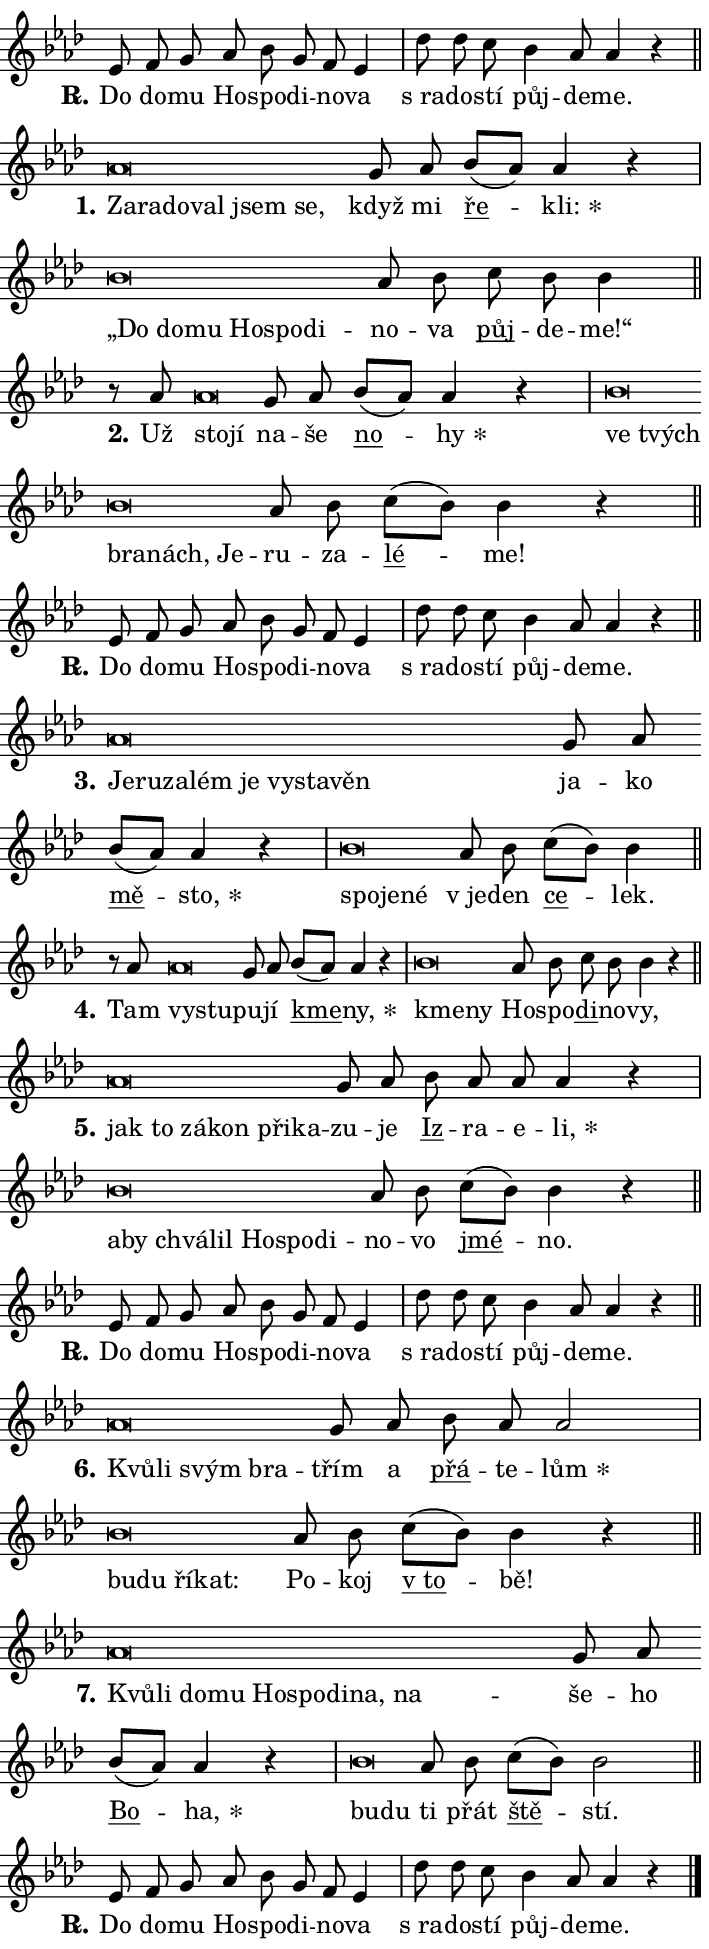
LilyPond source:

\version "2.24.0"
\header { tagline = "" }
\paper {
  indent = 0\cm
  top-margin = 0\cm
  right-margin = 0.13\cm % to fit lyric hyphens
  bottom-margin = 0\cm
  left-margin = 0\cm
  paper-width = 12\cm
  page-breaking = #ly:one-page-breaking
  system-system-spacing.basic-distance = #11
  score-system-spacing.basic-distance = #11
  ragged-last = ##f
}


%% Author: Thomas Morley
%% https://lists.gnu.org/archive/html/lilypond-user/2020-05/msg00002.html
#(define (line-position grob)
"Returns position of @var[grob} in current system:
   @code{'start}, if at first time-step
   @code{'end}, if at last time-step
   @code{'middle} otherwise
"
  (let* ((col (ly:item-get-column grob))
         (ln (ly:grob-object col 'left-neighbor))
         (rn (ly:grob-object col 'right-neighbor))
         (col-to-check-left (if (ly:grob? ln) ln col))
         (col-to-check-right (if (ly:grob? rn) rn col))
         (break-dir-left
           (and
             (ly:grob-property col-to-check-left 'non-musical #f)
             (ly:item-break-dir col-to-check-left)))
         (break-dir-right
           (and
             (ly:grob-property col-to-check-right 'non-musical #f)
             (ly:item-break-dir col-to-check-right))))
        (cond ((eqv? 1 break-dir-left) 'start)
              ((eqv? -1 break-dir-right) 'end)
              (else 'middle))))

#(define (tranparent-at-line-position vctor)
  (lambda (grob)
  "Relying on @code{line-position} select the relevant enry from @var{vctor}.
Used to determine transparency,"
    (case (line-position grob)
      ((end) (not (vector-ref vctor 0)))
      ((middle) (not (vector-ref vctor 1)))
      ((start) (not (vector-ref vctor 2))))))

noteHeadBreakVisibility =
#(define-music-function (break-visibility)(vector?)
"Makes @code{NoteHead}s transparent relying on @var{break-visibility}"
#{
  \override NoteHead.transparent =
    #(tranparent-at-line-position break-visibility)
#})

#(define delete-ledgers-for-transparent-note-heads
  (lambda (grob)
    "Reads whether a @code{NoteHead} is transparent.
If so this @code{NoteHead} is removed from @code{'note-heads} from
@var{grob}, which is supposed to be @code{LedgerLineSpanner}.
As a result ledgers are not printed for this @code{NoteHead}"
    (let* ((nhds-array (ly:grob-object grob 'note-heads))
           (nhds-list
             (if (ly:grob-array? nhds-array)
                 (ly:grob-array->list nhds-array)
                 '()))
           ;; Relies on the transparent-property being done before
           ;; Staff.LedgerLineSpanner.after-line-breaking is executed.
           ;; This is fragile ...
           (to-keep
             (remove
               (lambda (nhd)
                 (ly:grob-property nhd 'transparent #f))
               nhds-list)))
      ;; TODO find a better method to iterate over grob-arrays, similiar
      ;; to filter/remove etc for lists
      ;; For now rebuilt from scratch
      (set! (ly:grob-object grob 'note-heads)  '())
      (for-each
        (lambda (nhd)
          (ly:pointer-group-interface::add-grob grob 'note-heads nhd))
        to-keep))))

squashNotes = {
  \override NoteHead.X-extent = #'(-0.2 . 0.2)
  \override NoteHead.Y-extent = #'(-0.75 . 0)
  \override NoteHead.stencil =
    #(lambda (grob)
       (let ((pos (ly:grob-property grob 'staff-position)))
         (begin
           (if (< pos -7) (display "ERROR: Lower brevis then expected\n") (display ""))
           (if (<= pos -6) ly:text-interface::print ly:note-head::print))))
}
unSquashNotes = {
  \revert NoteHead.X-extent
  \revert NoteHead.Y-extent
  \revert NoteHead.stencil
}

hideNotes = \noteHeadBreakVisibility #begin-of-line-visible
unHideNotes = \noteHeadBreakVisibility #all-visible

% work-around for resetting accidentals
% https://lilypond.org/doc/v2.23/Documentation/notation/displaying-rhythms#unmetered-music
cadenzaMeasure = {
  \cadenzaOff
  \partial 1024 s1024
  \cadenzaOn
}

#(define-markup-command (accent layout props text) (markup?)
  "Underline accented syllable"
  (interpret-markup layout props
    #{\markup \override #'(offset . 4.3) \underline { #text }#}))

responsum = \markup \concat {
  "R" \hspace #-1.05 \path #0.1 #'((moveto 0 0.07) (lineto 0.9 0.8)) \hspace #0.05 "."
}

spaceSize = #0.6828661417322834 % exact space size for TeX Gyre Schola

\layout {
  \context {
    \Staff
    \remove "Time_signature_engraver"
    \override LedgerLineSpanner.after-line-breaking = #delete-ledgers-for-transparent-note-heads
  }
  \context {
    \Lyrics {
      \override LyricSpace.minimum-distance = \spaceSize
      \override LyricText.font-name = #"TeX Gyre Schola"
      \override LyricText.font-size = 1
      \override StanzaNumber.font-name = #"TeX Gyre Schola Bold"
      \override StanzaNumber.font-size = 1
    }
  }
  \context {
    \Score 
    \override NoteHead.text =
      #(lambda (grob) 
        (let ((pos (ly:grob-property grob 'staff-position)))
          #{\markup {
            \combine
              \halign #-0.55 \raise #(if (= pos -6) 0 0.5) \override #'(thickness . 2) \draw-line #'(3.2 . 0)
              \musicglyph "noteheads.sM1"
          }#}))
  }
}

% magnetic-lyrics.ily
%
%   written by
%     Jean Abou Samra <jean@abou-samra.fr>
%     Werner Lemberg <wl@gnu.org>
%
%   adapted by
%     Jiri Hon <jiri.hon@gmail.com>
%
% Version 2022-Apr-15

% https://www.mail-archive.com/lilypond-user@gnu.org/msg149350.html

#(define (Left_hyphen_pointer_engraver context)
   "Collect syllable-hyphen-syllable occurrences in lyrics and store
them in properties.  This engraver only looks to the left.  For
example, if the lyrics input is @code{foo -- bar}, it does the
following.

@itemize @bullet
@item
Set the @code{text} property of the @code{LyricHyphen} grob between
@q{foo} and @q{bar} to @code{foo}.

@item
Set the @code{left-hyphen} property of the @code{LyricText} grob with
text @q{foo} to the @code{LyricHyphen} grob between @q{foo} and
@q{bar}.
@end itemize

Use this auxiliary engraver in combination with the
@code{lyric-@/text::@/apply-@/magnetic-@/offset!} hook."
   (let ((hyphen #f)
         (text #f))
     (make-engraver
      (acknowledgers
       ((lyric-syllable-interface engraver grob source-engraver)
        (set! text grob)))
      (end-acknowledgers
       ((lyric-hyphen-interface engraver grob source-engraver)
        ;(when (not (grob::has-interface grob 'lyric-space-interface))
          (set! hyphen grob)));)
      ((stop-translation-timestep engraver)
       (when (and text hyphen)
         (ly:grob-set-object! text 'left-hyphen hyphen))
       (set! text #f)
       (set! hyphen #f)))))

#(define (lyric-text::apply-magnetic-offset! grob)
   "If the space between two syllables is less than the value in
property @code{LyricText@/.details@/.squash-threshold}, move the right
syllable to the left so that it gets concatenated with the left
syllable.

Use this function as a hook for
@code{LyricText@/.after-@/line-@/breaking} if the
@code{Left_@/hyphen_@/pointer_@/engraver} is active."
   (let ((hyphen (ly:grob-object grob 'left-hyphen #f)))
     (when hyphen
       (let ((left-text (ly:spanner-bound hyphen LEFT)))
         (when (grob::has-interface left-text 'lyric-syllable-interface)
           (let* ((common (ly:grob-common-refpoint grob left-text X))
                  (this-x-ext (ly:grob-extent grob common X))
                  (left-x-ext
                   (begin
                     ;; Trigger magnetism for left-text.
                     (ly:grob-property left-text 'after-line-breaking)
                     (ly:grob-extent left-text common X)))
                  ;; `delta` is the gap width between two syllables.
                  (delta (- (interval-start this-x-ext)
                            (interval-end left-x-ext)))
                  (details (ly:grob-property grob 'details))
                  (threshold (assoc-get 'squash-threshold details 0.2)))
             (when (< delta threshold)
               (let* (;; We have to manipulate the input text so that
                      ;; ligatures crossing syllable boundaries are not
                      ;; disabled.  For languages based on the Latin
                      ;; script this is essentially a beautification.
                      ;; However, for non-Western scripts it can be a
                      ;; necessity.
                      (lt (ly:grob-property left-text 'text))
                      (rt (ly:grob-property grob 'text))
                      (is-space (grob::has-interface hyphen 'lyric-space-interface))
                      (space (if is-space " " ""))
                      (extra-delta (if is-space spaceSize 0))
                      ;; Append new syllable.
                      (ltrt-space (if (and (string? lt) (string? rt))
                                (string-append lt space rt)
                                (make-concat-markup (list lt space rt))))
                      ;; Right-align `ltrt` to the right side.
                      (ltrt-space-markup (grob-interpret-markup
                               grob
                               (make-translate-markup
                                (cons (interval-length this-x-ext) 0)
                                (make-right-align-markup ltrt-space)))))
                 (begin
                   ;; Don't print `left-text`.
                   (ly:grob-set-property! left-text 'stencil #f)
                   ;; Set text and stencil (which holds all collected
                   ;; syllables so far) and shift it to the left.
                   (ly:grob-set-property! grob 'text ltrt-space)
                   (ly:grob-set-property! grob 'stencil ltrt-space-markup)
                   (ly:grob-translate-axis! grob (- (- delta extra-delta)) X))))))))))


#(define (lyric-hyphen::displace-bounds-first grob)
   ;; Make very sure this callback isn't triggered too early.
   (let ((left (ly:spanner-bound grob LEFT))
         (right (ly:spanner-bound grob RIGHT)))
     (ly:grob-property left 'after-line-breaking)
     (ly:grob-property right 'after-line-breaking)
     (ly:lyric-hyphen::print grob)))

squashThreshold = #0.4

\layout {
  \context {
    \Lyrics
    \consists #Left_hyphen_pointer_engraver
    \override LyricText.after-line-breaking =
      #lyric-text::apply-magnetic-offset!
    \override LyricHyphen.stencil = #lyric-hyphen::displace-bounds-first
    \override LyricText.details.squash-threshold = \squashThreshold
    \override LyricHyphen.minimum-distance = 0
    \override LyricHyphen.minimum-length = \squashThreshold
  }
}

squashText = \override LyricText.details.squash-threshold = 9999
unSquashText = \override LyricText.details.squash-threshold = \squashThreshold

leftText = \override LyricText.self-alignment-X = #LEFT
unLeftText = \revert LyricText.self-alignment-X

starOffset = #(lambda (grob) 
                (let ((x_offset (ly:self-alignment-interface::aligned-on-x-parent grob)))
                  (if (= x_offset 0) 0 (+ x_offset 1.2))))

star = #(define-music-function (syllable)(string?)
"Append star separator at the end of a syllable"
#{
  \once \override LyricText.X-offset = #starOffset
  \lyricmode { \markup {
    #syllable
    \override #'((font-name . "TeX Gyre Schola Bold")) \hspace #0.2 \lower #0.65 \larger "*"
  } }
#})

starAccent = #(define-music-function (syllable)(string?)
"Append star separator at the end of a syllable and make accent"
#{
  \once \override LyricText.X-offset = #starOffset
  \lyricmode { \markup {
    \accent #syllable
    \override #'((font-name . "TeX Gyre Schola Bold")) \hspace #0.2 \lower #0.65 \larger "*"
  } }
#})

breath = #(define-music-function (syllable)(string?)
"Append breathing indicator at the end of a syllable"
#{
  \lyricmode { \markup { #syllable "+" } }
#})

optionalBreath = #(define-music-function (syllable)(string?)
"Append optional breathing indicator at the end of a syllable"
#{
  \lyricmode { \markup { #syllable "(+)" } }
#})


\score {
    <<
        \new Voice = "melody" { \cadenzaOn \key as \major \relative { es'8 f g as bes g f es4 \cadenzaMeasure \bar "|" des'8 des c \bar "" bes4 as8 as4 r \cadenzaMeasure \bar "||" \break } }
        \new Lyrics \lyricsto "melody" { \lyricmode { \set stanza = \responsum
Do do -- mu Ho -- spo -- di -- no -- va "s ra" -- do -- stí půj -- de -- me. } }
    >>
    \layout {}
}

\score {
    <<
        \new Voice = "melody" { \cadenzaOn \key as \major \relative { \squashNotes as'\breve*1/16 \hideNotes \breve*1/16 \bar "" \breve*1/16 \bar "" \breve*1/16 \bar "" \breve*1/16 \breve*1/16 \bar "" \unHideNotes \unSquashNotes g8 as \bar "" bes[( as)] as4 r \cadenzaMeasure \bar "|" \squashNotes bes\breve*1/16 \hideNotes \breve*1/16 \bar "" \breve*1/16 \bar "" \breve*1/16 \bar "" \breve*1/16 \breve*1/16 \bar "" \unHideNotes \unSquashNotes as8 bes \bar "" c bes bes4 \cadenzaMeasure \bar "||" \break } }
        \new Lyrics \lyricsto "melody" { \lyricmode { \set stanza = "1."
\leftText Za -- \squashText ra -- do -- val jsem se, \unLeftText \unSquashText když mi \markup \accent ře -- \star kli: \leftText „Do \squashText do -- mu Ho -- spo -- di -- \unLeftText \unSquashText no -- va \markup \accent půj -- de -- me!“ } }
    >>
    \layout {}
}

\score {
    <<
        \new Voice = "melody" { \cadenzaOn \key as \major \relative { r8 as'8 \squashNotes as\breve*1/16 \hideNotes \breve*1/16 \bar "" \unHideNotes \unSquashNotes g8 as \bar "" bes[( as)] as4 r \cadenzaMeasure \bar "|" \squashNotes bes\breve*1/16 \hideNotes \breve*1/16 \bar "" \breve*1/16 \bar "" \breve*1/16 \breve*1/16 \bar "" \unHideNotes \unSquashNotes as8 bes \bar "" c[( bes)] bes4 r \cadenzaMeasure \bar "||" \break } }
        \new Lyrics \lyricsto "melody" { \lyricmode { \set stanza = "2."
Už \leftText sto -- \squashText jí \unLeftText \unSquashText na -- še \markup \accent no -- \star hy \leftText ve \squashText tvých bra -- nách, Je -- \unLeftText \unSquashText ru -- za -- \markup \accent lé -- me! } }
    >>
    \layout {}
}

\score {
    <<
        \new Voice = "melody" { \cadenzaOn \key as \major \relative { es'8 f g as bes g f es4 \cadenzaMeasure \bar "|" des'8 des c \bar "" bes4 as8 as4 r \cadenzaMeasure \bar "||" \break } }
        \new Lyrics \lyricsto "melody" { \lyricmode { \set stanza = \responsum
Do do -- mu Ho -- spo -- di -- no -- va "s ra" -- do -- stí půj -- de -- me. } }
    >>
    \layout {}
}

\score {
    <<
        \new Voice = "melody" { \cadenzaOn \key as \major \relative { \squashNotes as'\breve*1/16 \hideNotes \breve*1/16 \bar "" \breve*1/16 \bar "" \breve*1/16 \bar "" \breve*1/16 \bar "" \breve*1/16 \bar "" \breve*1/16 \breve*1/16 \bar "" \unHideNotes \unSquashNotes g8 as \bar "" bes[( as)] as4 r \cadenzaMeasure \bar "|" \squashNotes bes\breve*1/16 \hideNotes \breve*1/16 \breve*1/16 \bar "" \unHideNotes \unSquashNotes as8 bes \bar "" c[( bes)] bes4 \cadenzaMeasure \bar "||" \break } }
        \new Lyrics \lyricsto "melody" { \lyricmode { \set stanza = "3."
\leftText Je -- \squashText ru -- za -- lém je vy -- sta -- věn \unLeftText \unSquashText ja -- ko \markup \accent mě -- \star sto, \leftText spo -- \squashText je -- né \unLeftText \unSquashText "v je" -- den \markup \accent ce -- lek. } }
    >>
    \layout {}
}

\score {
    <<
        \new Voice = "melody" { \cadenzaOn \key as \major \relative { r8 as'8 \squashNotes as\breve*1/16 \hideNotes \breve*1/16 \bar "" \unHideNotes \unSquashNotes g8 as \bar "" bes[( as)] as4 r \cadenzaMeasure \bar "|" \squashNotes bes\breve*1/16 \hideNotes \breve*1/16 \bar "" \unHideNotes \unSquashNotes as8 bes \bar "" c bes bes4 r \cadenzaMeasure \bar "||" \break } }
        \new Lyrics \lyricsto "melody" { \lyricmode { \set stanza = "4."
Tam \leftText vy -- \squashText stu -- \unLeftText \unSquashText pu -- jí \markup \accent kme -- \star ny, \leftText kme -- \squashText ny \unLeftText \unSquashText Ho -- spo -- \markup \accent di -- no -- vy, } }
    >>
    \layout {}
}

\score {
    <<
        \new Voice = "melody" { \cadenzaOn \key as \major \relative { \squashNotes as'\breve*1/16 \hideNotes \breve*1/16 \bar "" \breve*1/16 \bar "" \breve*1/16 \bar "" \breve*1/16 \breve*1/16 \bar "" \unHideNotes \unSquashNotes g8 as \bar "" bes as as as4 r \cadenzaMeasure \bar "|" \squashNotes bes\breve*1/16 \hideNotes \breve*1/16 \bar "" \breve*1/16 \bar "" \breve*1/16 \bar "" \breve*1/16 \bar "" \breve*1/16 \breve*1/16 \bar "" \unHideNotes \unSquashNotes as8 bes \bar "" c[( bes)] bes4 r \cadenzaMeasure \bar "||" \break } }
        \new Lyrics \lyricsto "melody" { \lyricmode { \set stanza = "5."
\leftText jak \squashText to zá -- kon při -- ka -- \unLeftText \unSquashText zu -- je \markup \accent Iz -- ra -- e -- \star li, \leftText a -- \squashText by chvá -- lil Ho -- spo -- di -- \unLeftText \unSquashText no -- vo \markup \accent jmé -- no. } }
    >>
    \layout {}
}

\score {
    <<
        \new Voice = "melody" { \cadenzaOn \key as \major \relative { es'8 f g as bes g f es4 \cadenzaMeasure \bar "|" des'8 des c \bar "" bes4 as8 as4 r \cadenzaMeasure \bar "||" \break } }
        \new Lyrics \lyricsto "melody" { \lyricmode { \set stanza = \responsum
Do do -- mu Ho -- spo -- di -- no -- va "s ra" -- do -- stí půj -- de -- me. } }
    >>
    \layout {}
}

\score {
    <<
        \new Voice = "melody" { \cadenzaOn \key as \major \relative { \squashNotes as'\breve*1/16 \hideNotes \breve*1/16 \bar "" \breve*1/16 \breve*1/16 \bar "" \unHideNotes \unSquashNotes g8 as \bar "" bes as as2 \cadenzaMeasure \bar "|" \squashNotes bes\breve*1/16 \hideNotes \breve*1/16 \bar "" \breve*1/16 \breve*1/16 \bar "" \unHideNotes \unSquashNotes as8 bes \bar "" c[( bes)] bes4 r \cadenzaMeasure \bar "||" \break } }
        \new Lyrics \lyricsto "melody" { \lyricmode { \set stanza = "6."
\leftText Kvů -- \squashText li svým bra -- \unLeftText \unSquashText třím a \markup \accent přá -- te -- \star lům \leftText bu -- \squashText du ří -- kat: \unLeftText \unSquashText Po -- koj \markup \accent "v to" -- bě! } }
    >>
    \layout {}
}

\score {
    <<
        \new Voice = "melody" { \cadenzaOn \key as \major \relative { \squashNotes as'\breve*1/16 \hideNotes \breve*1/16 \bar "" \breve*1/16 \bar "" \breve*1/16 \bar "" \breve*1/16 \bar "" \breve*1/16 \bar "" \breve*1/16 \bar "" \breve*1/16 \breve*1/16 \bar "" \unHideNotes \unSquashNotes g8 as \bar "" bes[( as)] as4 r \cadenzaMeasure \bar "|" \squashNotes bes\breve*1/16 \hideNotes \breve*1/16 \bar "" \unHideNotes \unSquashNotes as8 bes \bar "" c[( bes)] bes2 \cadenzaMeasure \bar "||" \break } }
        \new Lyrics \lyricsto "melody" { \lyricmode { \set stanza = "7."
\leftText Kvů -- \squashText li do -- mu Ho -- spo -- di -- na, na -- \unLeftText \unSquashText še -- ho \markup \accent Bo -- \star ha, \leftText bu -- \squashText du \unLeftText \unSquashText ti přát \markup \accent ště -- stí. } }
    >>
    \layout {}
}

\score {
    <<
        \new Voice = "melody" { \cadenzaOn \key as \major \relative { es'8 f g as bes g f es4 \cadenzaMeasure \bar "|" des'8 des c \bar "" bes4 as8 as4 r \cadenzaMeasure \bar "||" \break } \bar "|." }
        \new Lyrics \lyricsto "melody" { \lyricmode { \set stanza = \responsum
Do do -- mu Ho -- spo -- di -- no -- va "s ra" -- do -- stí půj -- de -- me. } }
    >>
    \layout {}
}
